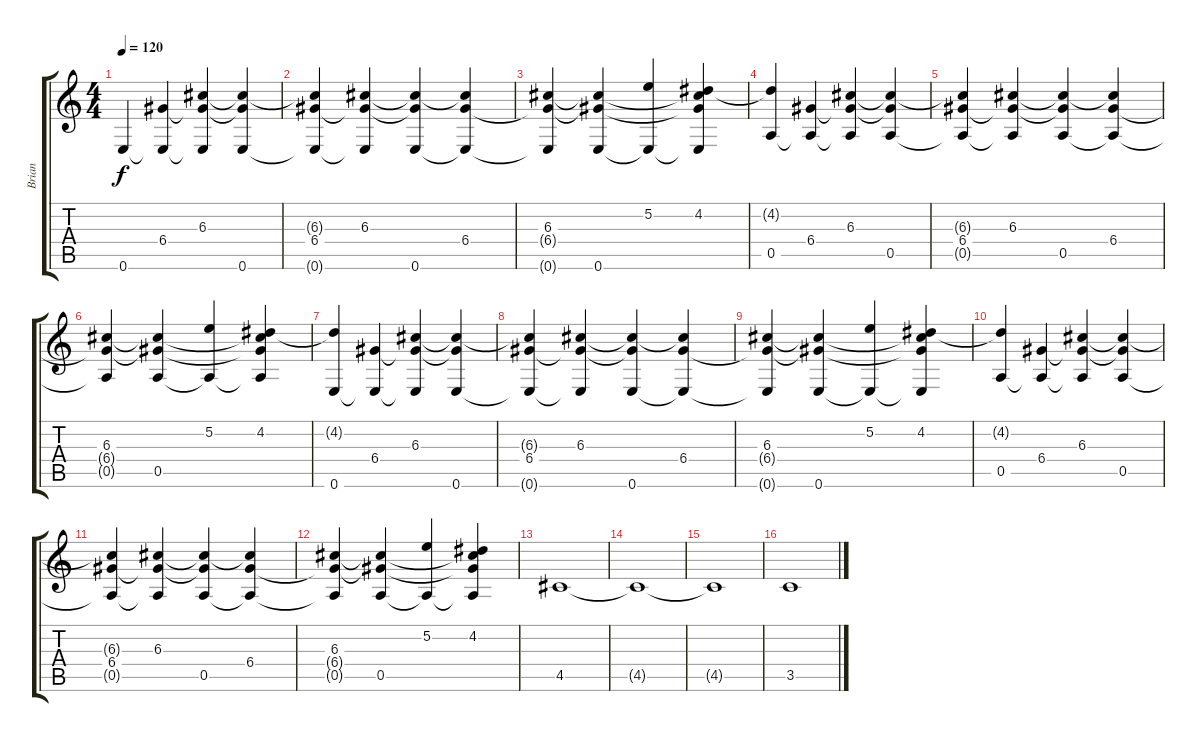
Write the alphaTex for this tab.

\track ("Brian" "Brian") {instrument electricguitarclean}
\staff {score tabs}
\tuning (E4 B3 G3 D3 A2 E2) {hide}
\ts (4 4)
\tempo 120
\clef g2
\ks c
0.6.4{dy f} (6.4 0.6{t}).4 (6.3 6.4{t} 0.6{t}).4 (6.3{t} 6.4{t} 0.6).4 |
(6.3{t} 6.4 0.6{t}).4 (6.3 6.4{t} 0.6{t}).4 (6.3{t} 6.4{t} 0.6).4 (6.3{t} 6.4 0.6{t}).4 |
(6.3 6.4{t} 0.6{t}).4 (6.3{t} 6.4{t} 0.6).4 (5.2 0.6{t}).4 (4.2 6.3{t} 6.4{t} 0.6{t}).4 |
(4.2{t} 0.5).4 (6.4 0.5{t}).4 (6.3 6.4{t} 0.5{t}).4 (6.3{t} 6.4{t} 0.5).4 |
(6.3{t} 6.4 0.5{t}).4 (6.3 6.4{t} 0.5{t}).4 (6.3{t} 6.4{t} 0.5).4 (6.3{t} 6.4 0.5{t}).4 |
(6.3 6.4{t} 0.5{t}).4 (6.3{t} 6.4{t} 0.5).4 (5.2 0.5{t}).4 (4.2 6.3{t} 6.4{t} 0.5{t}).4 |
(4.2{t} 0.6).4 (6.4 0.6{t}).4 (6.3 6.4{t} 0.6{t}).4 (6.3{t} 6.4{t} 0.6).4 |
(6.3{t} 6.4 0.6{t}).4 (6.3 6.4{t} 0.6{t}).4 (6.3{t} 6.4{t} 0.6).4 (6.3{t} 6.4 0.6{t}).4 |
(6.3 6.4{t} 0.6{t}).4 (6.3{t} 6.4{t} 0.6).4 (5.2 0.6{t}).4 (4.2 6.3{t} 6.4{t} 0.6{t}).4 |
(4.2{t} 0.5).4 (6.4 0.5{t}).4 (6.3 6.4{t} 0.5{t}).4 (6.3{t} 6.4{t} 0.5).4 |
(6.3{t} 6.4 0.5{t}).4 (6.3 6.4{t} 0.5{t}).4 (6.3{t} 6.4{t} 0.5).4 (6.3{t} 6.4 0.5{t}).4 |
(6.3 6.4{t} 0.5{t}).4 (6.3{t} 6.4{t} 0.5).4 (5.2 0.5{t}).4 (4.2 6.3{t} 6.4{t} 0.5{t}).4 |
4.5.1 |
4.5{t}.1 |
4.5{t}.1 |
3.5.1
